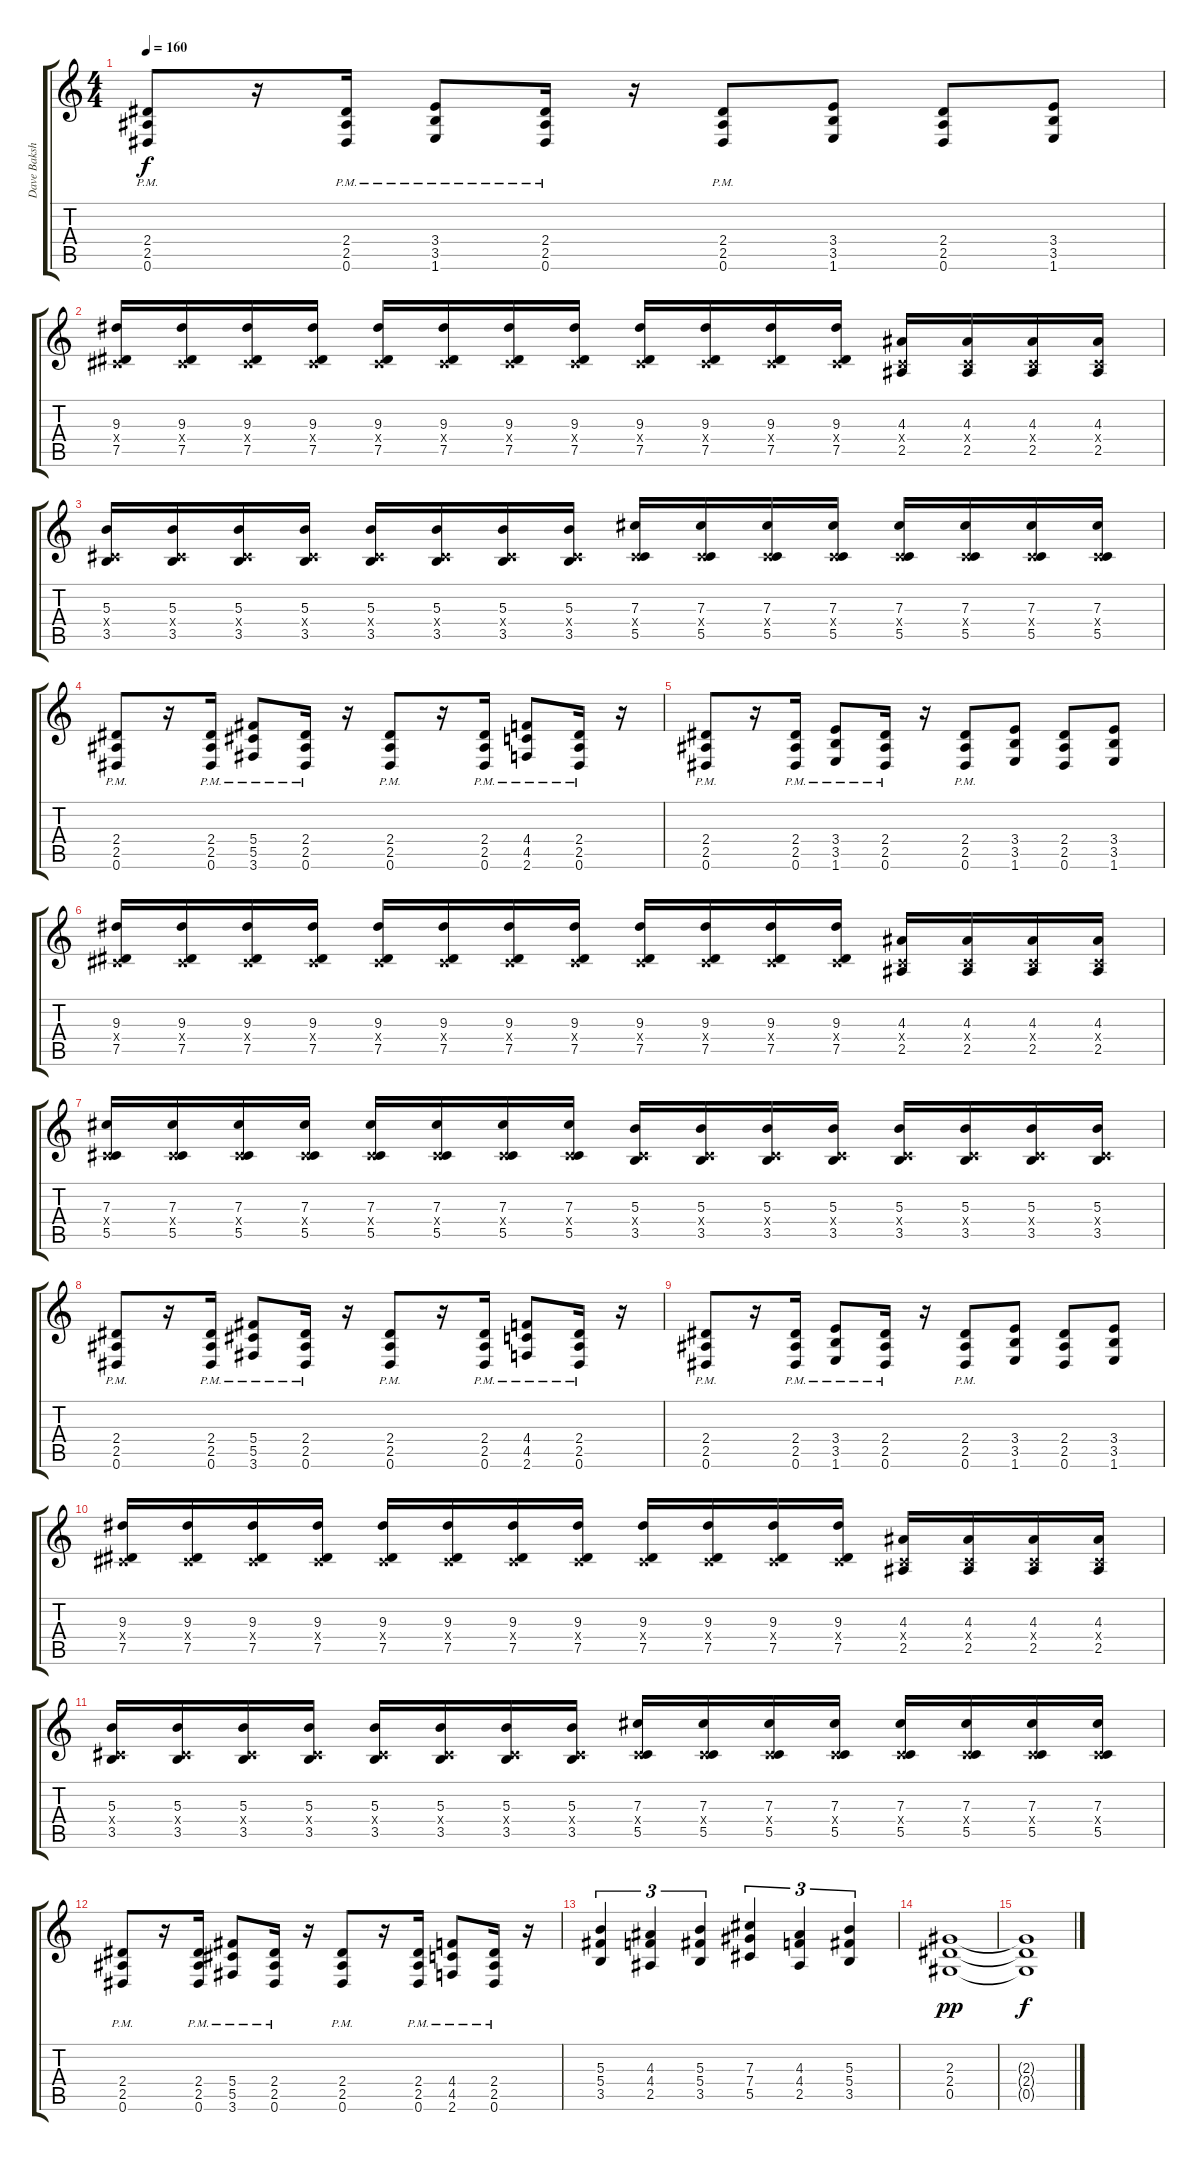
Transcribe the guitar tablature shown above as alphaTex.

\track ("Dave Baksh" "Dave Baksh") {instrument distortionguitar}
\staff {score tabs}
\tuning (Eb4 Bb3 Gb3 Db3 Ab2 Eb2) {hide}
\ts (4 4)
\tempo 160
\clef g2
\ks c
(2.4{pm} 2.5 0.6).8{dy f} r.16 (2.4{pm} 2.5 0.6).16 (3.4{pm} 3.5 1.6).8 (2.4{pm} 2.5 0.6).16 r.16 (2.4{pm} 2.5 0.6).8 (3.4 3.5 1.6).8 (2.4 2.5 0.6).8 (3.4 3.5 1.6).8 |
(9.3 0.4{x} 7.5).16 (9.3 0.4{x} 7.5).16 (9.3 0.4{x} 7.5).16 (9.3 0.4{x} 7.5).16 (9.3 0.4{x} 7.5).16 (9.3 0.4{x} 7.5).16 (9.3 0.4{x} 7.5).16 (9.3 0.4{x} 7.5).16 (9.3 0.4{x} 7.5).16 (9.3 0.4{x} 7.5).16 (9.3 0.4{x} 7.5).16 (9.3 0.4{x} 7.5).16 (4.3 0.4{x} 2.5).16 (4.3 0.4{x} 2.5).16 (4.3 0.4{x} 2.5).16 (4.3 0.4{x} 2.5).16 |
(5.3 0.4{x} 3.5).16 (5.3 0.4{x} 3.5).16 (5.3 0.4{x} 3.5).16 (5.3 0.4{x} 3.5).16 (5.3 0.4{x} 3.5).16 (5.3 0.4{x} 3.5).16 (5.3 0.4{x} 3.5).16 (5.3 0.4{x} 3.5).16 (7.3 0.4{x} 5.5).16 (7.3 0.4{x} 5.5).16 (7.3 0.4{x} 5.5).16 (7.3 0.4{x} 5.5).16 (7.3 0.4{x} 5.5).16 (7.3 0.4{x} 5.5).16 (7.3 0.4{x} 5.5).16 (7.3 0.4{x} 5.5).16 |
(2.4{pm} 2.5 0.6).8 r.16 (2.4{pm} 2.5 0.6).16 (5.4{pm} 5.5 3.6).8 (2.4{pm} 2.5 0.6).16 r.16 (2.4{pm} 2.5 0.6).8 r.16 (2.4{pm} 2.5 0.6).16 (4.4{pm} 4.5 2.6).8 (2.4{pm} 2.5 0.6).16 r.16 |
(2.4{pm} 2.5 0.6).8 r.16 (2.4{pm} 2.5 0.6).16 (3.4{pm} 3.5 1.6).8 (2.4{pm} 2.5 0.6).16 r.16 (2.4{pm} 2.5 0.6).8 (3.4 3.5 1.6).8 (2.4 2.5 0.6).8 (3.4 3.5 1.6).8 |
(9.3 0.4{x} 7.5).16 (9.3 0.4{x} 7.5).16 (9.3 0.4{x} 7.5).16 (9.3 0.4{x} 7.5).16 (9.3 0.4{x} 7.5).16 (9.3 0.4{x} 7.5).16 (9.3 0.4{x} 7.5).16 (9.3 0.4{x} 7.5).16 (9.3 0.4{x} 7.5).16 (9.3 0.4{x} 7.5).16 (9.3 0.4{x} 7.5).16 (9.3 0.4{x} 7.5).16 (4.3 0.4{x} 2.5).16 (4.3 0.4{x} 2.5).16 (4.3 0.4{x} 2.5).16 (4.3 0.4{x} 2.5).16 |
(7.3 0.4{x} 5.5).16 (7.3 0.4{x} 5.5).16 (7.3 0.4{x} 5.5).16 (7.3 0.4{x} 5.5).16 (7.3 0.4{x} 5.5).16 (7.3 0.4{x} 5.5).16 (7.3 0.4{x} 5.5).16 (7.3 0.4{x} 5.5).16 (5.3 0.4{x} 3.5).16 (5.3 0.4{x} 3.5).16 (5.3 0.4{x} 3.5).16 (5.3 0.4{x} 3.5).16 (5.3 0.4{x} 3.5).16 (5.3 0.4{x} 3.5).16 (5.3 0.4{x} 3.5).16 (5.3 0.4{x} 3.5).16 |
(2.4{pm} 2.5 0.6).8 r.16 (2.4{pm} 2.5 0.6).16 (5.4{pm} 5.5 3.6).8 (2.4{pm} 2.5 0.6).16 r.16 (2.4{pm} 2.5 0.6).8 r.16 (2.4{pm} 2.5 0.6).16 (4.4{pm} 4.5 2.6).8 (2.4{pm} 2.5 0.6).16 r.16 |
(2.4{pm} 2.5 0.6).8 r.16 (2.4{pm} 2.5 0.6).16 (3.4{pm} 3.5 1.6).8 (2.4{pm} 2.5 0.6).16 r.16 (2.4{pm} 2.5 0.6).8 (3.4 3.5 1.6).8 (2.4 2.5 0.6).8 (3.4 3.5 1.6).8 |
(9.3 0.4{x} 7.5).16 (9.3 0.4{x} 7.5).16 (9.3 0.4{x} 7.5).16 (9.3 0.4{x} 7.5).16 (9.3 0.4{x} 7.5).16 (9.3 0.4{x} 7.5).16 (9.3 0.4{x} 7.5).16 (9.3 0.4{x} 7.5).16 (9.3 0.4{x} 7.5).16 (9.3 0.4{x} 7.5).16 (9.3 0.4{x} 7.5).16 (9.3 0.4{x} 7.5).16 (4.3 0.4{x} 2.5).16 (4.3 0.4{x} 2.5).16 (4.3 0.4{x} 2.5).16 (4.3 0.4{x} 2.5).16 |
(5.3 0.4{x} 3.5).16 (5.3 0.4{x} 3.5).16 (5.3 0.4{x} 3.5).16 (5.3 0.4{x} 3.5).16 (5.3 0.4{x} 3.5).16 (5.3 0.4{x} 3.5).16 (5.3 0.4{x} 3.5).16 (5.3 0.4{x} 3.5).16 (7.3 0.4{x} 5.5).16 (7.3 0.4{x} 5.5).16 (7.3 0.4{x} 5.5).16 (7.3 0.4{x} 5.5).16 (7.3 0.4{x} 5.5).16 (7.3 0.4{x} 5.5).16 (7.3 0.4{x} 5.5).16 (7.3 0.4{x} 5.5).16 |
(2.4{pm} 2.5 0.6).8 r.16 (2.4{pm} 2.5 0.6).16 (5.4{pm} 5.5 3.6).8 (2.4{pm} 2.5 0.6).16 r.16 (2.4{pm} 2.5 0.6).8 r.16 (2.4{pm} 2.5 0.6).16 (4.4{pm} 4.5 2.6).8 (2.4{pm} 2.5 0.6).16 r.16 |
(5.3 5.4 3.5).4{tu (3 2)} (4.3 4.4 2.5).4{tu (3 2)} (5.3 5.4 3.5).4{tu (3 2)} (7.3 7.4 5.5).4{tu (3 2)} (4.3 4.4 2.5).4{tu (3 2)} (5.3 5.4 3.5).4{tu (3 2)} |
(2.3 2.4 0.5).1{dy pp} |
(2.3{t} 2.4{t} 0.5{t}).1{dy f}
